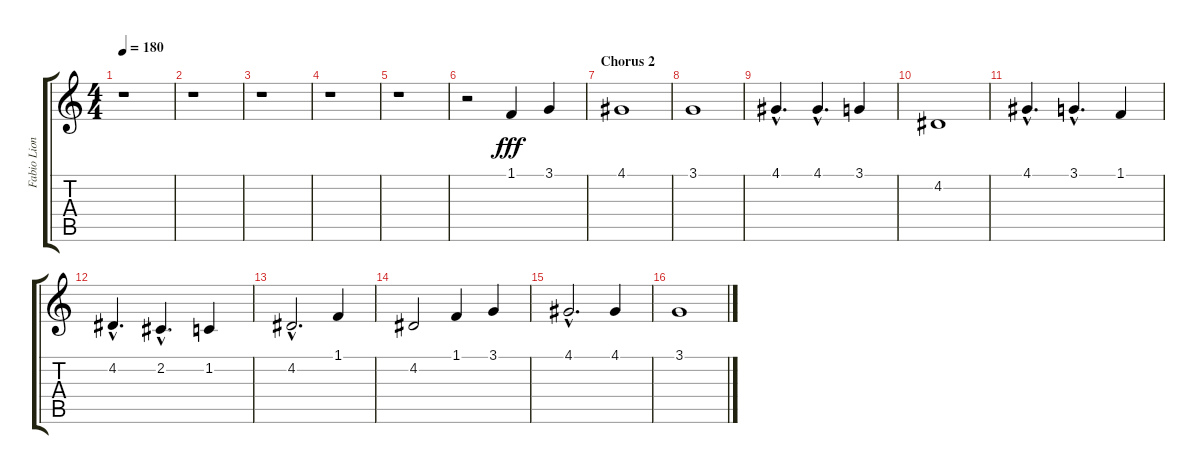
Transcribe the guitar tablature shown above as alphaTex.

\track ("Fabio Lione" "Fabio Lion") {instrument lead1square}
\staff {score tabs}
\tuning (E4 B3 G3 D3 A2 E2) {hide}
\ts (4 4)
\tempo 180
\clef g2
\ks c
r.1{dy fff} |
r.1 |
r.1 |
r.1 |
r.1 |
r.2 1.1.4 3.1.4 |
\section ("" "Chorus 2")
4.1.1 |
3.1.1 |
4.1{hac}.4{d} 4.1{hac}.4{d} 3.1.4 |
4.2.1 |
4.1{hac}.4{d} 3.1{hac}.4{d} 1.1.4 |
4.2{hac}.4{d} 2.2{hac}.4{d} 1.2.4 |
4.2{hac}.2{d} 1.1.4 |
4.2.2 1.1.4 3.1.4 |
4.1{hac}.2{d} 4.1.4 |
3.1.1
